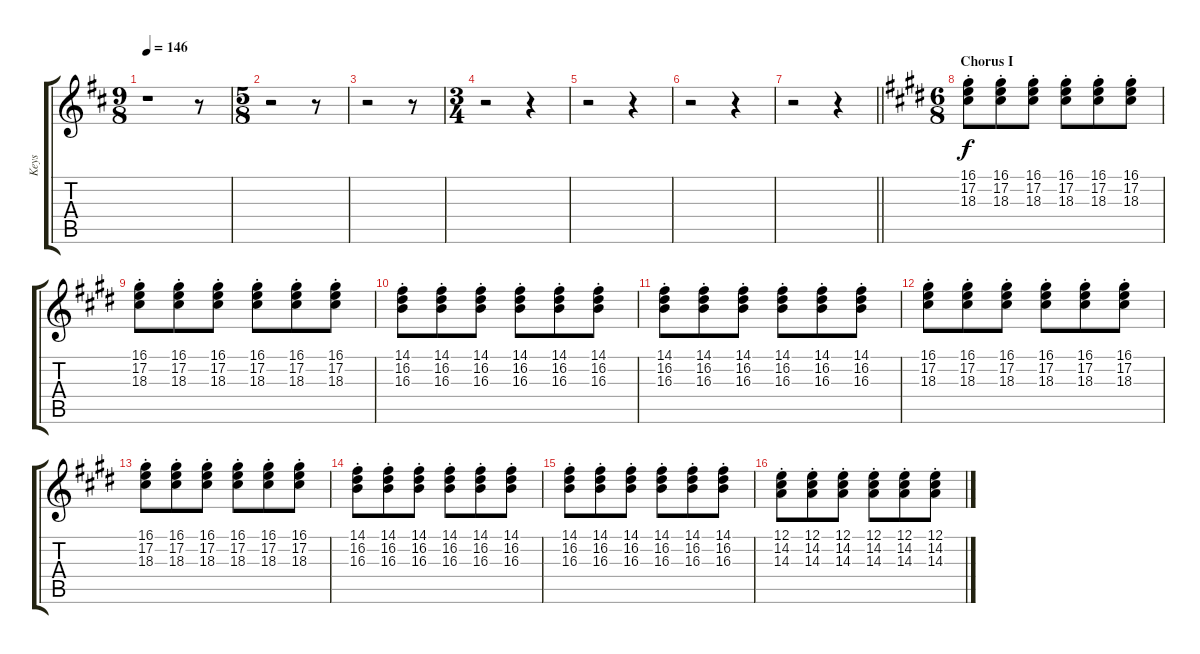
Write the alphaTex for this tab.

\track ("Keys" "Keys") {instrument honkytonkpiano}
\staff {score tabs}
\tuning (E4 B3 G3 D3 A2 E2) {hide}
\ts (9 8)
\tempo 146
\clef g2
\ks d
r.1{dy f} r.8 |
\ts (5 8)
r.2 r.8 |
r.2 r.8 |
\ts (3 4)
r.2 r.4 |
r.2 r.4 |
r.2 r.4 |
\barLineRight lightlight
r.2 r.4 |
\ts (6 8)
\section ("" "Chorus I")
\ks e
(16.1{st} 17.2{st} 18.3{st}).8 (16.1{st} 17.2{st} 18.3{st}).8 (16.1{st} 17.2{st} 18.3{st}).8 (16.1{st} 17.2{st} 18.3{st}).8 (16.1{st} 17.2{st} 18.3{st}).8 (16.1{st} 17.2{st} 18.3{st}).8 |
(16.1{st} 17.2{st} 18.3{st}).8 (16.1{st} 17.2{st} 18.3{st}).8 (16.1{st} 17.2{st} 18.3{st}).8 (16.1{st} 17.2{st} 18.3{st}).8 (16.1{st} 17.2{st} 18.3{st}).8 (16.1{st} 17.2{st} 18.3{st}).8 |
(14.1{st} 16.2{st} 16.3{st}).8 (14.1{st} 16.2{st} 16.3{st}).8 (14.1{st} 16.2{st} 16.3{st}).8 (14.1{st} 16.2{st} 16.3{st}).8 (14.1{st} 16.2{st} 16.3{st}).8 (14.1{st} 16.2{st} 16.3{st}).8 |
(14.1{st} 16.2{st} 16.3{st}).8 (14.1{st} 16.2{st} 16.3{st}).8 (14.1{st} 16.2{st} 16.3{st}).8 (14.1{st} 16.2{st} 16.3{st}).8 (14.1{st} 16.2{st} 16.3{st}).8 (14.1{st} 16.2{st} 16.3{st}).8 |
(16.1{st} 17.2{st} 18.3{st}).8 (16.1{st} 17.2{st} 18.3{st}).8 (16.1{st} 17.2{st} 18.3{st}).8 (16.1{st} 17.2{st} 18.3{st}).8 (16.1{st} 17.2{st} 18.3{st}).8 (16.1{st} 17.2{st} 18.3{st}).8 |
(16.1{st} 17.2{st} 18.3{st}).8 (16.1{st} 17.2{st} 18.3{st}).8 (16.1{st} 17.2{st} 18.3{st}).8 (16.1{st} 17.2{st} 18.3{st}).8 (16.1{st} 17.2{st} 18.3{st}).8 (16.1{st} 17.2{st} 18.3{st}).8 |
(14.1{st} 16.2{st} 16.3{st}).8 (14.1{st} 16.2{st} 16.3{st}).8 (14.1{st} 16.2{st} 16.3{st}).8 (14.1{st} 16.2{st} 16.3{st}).8 (14.1{st} 16.2{st} 16.3{st}).8 (14.1{st} 16.2{st} 16.3{st}).8 |
(14.1{st} 16.2{st} 16.3{st}).8 (14.1{st} 16.2{st} 16.3{st}).8 (14.1{st} 16.2{st} 16.3{st}).8 (14.1{st} 16.2{st} 16.3{st}).8 (14.1{st} 16.2{st} 16.3{st}).8 (14.1{st} 16.2{st} 16.3{st}).8 |
(12.1{st} 14.2{st} 14.3{st}).8 (12.1{st} 14.2{st} 14.3{st}).8 (12.1{st} 14.2{st} 14.3{st}).8 (12.1{st} 14.2{st} 14.3{st}).8 (12.1{st} 14.2{st} 14.3{st}).8 (12.1{st} 14.2{st} 14.3{st}).8
